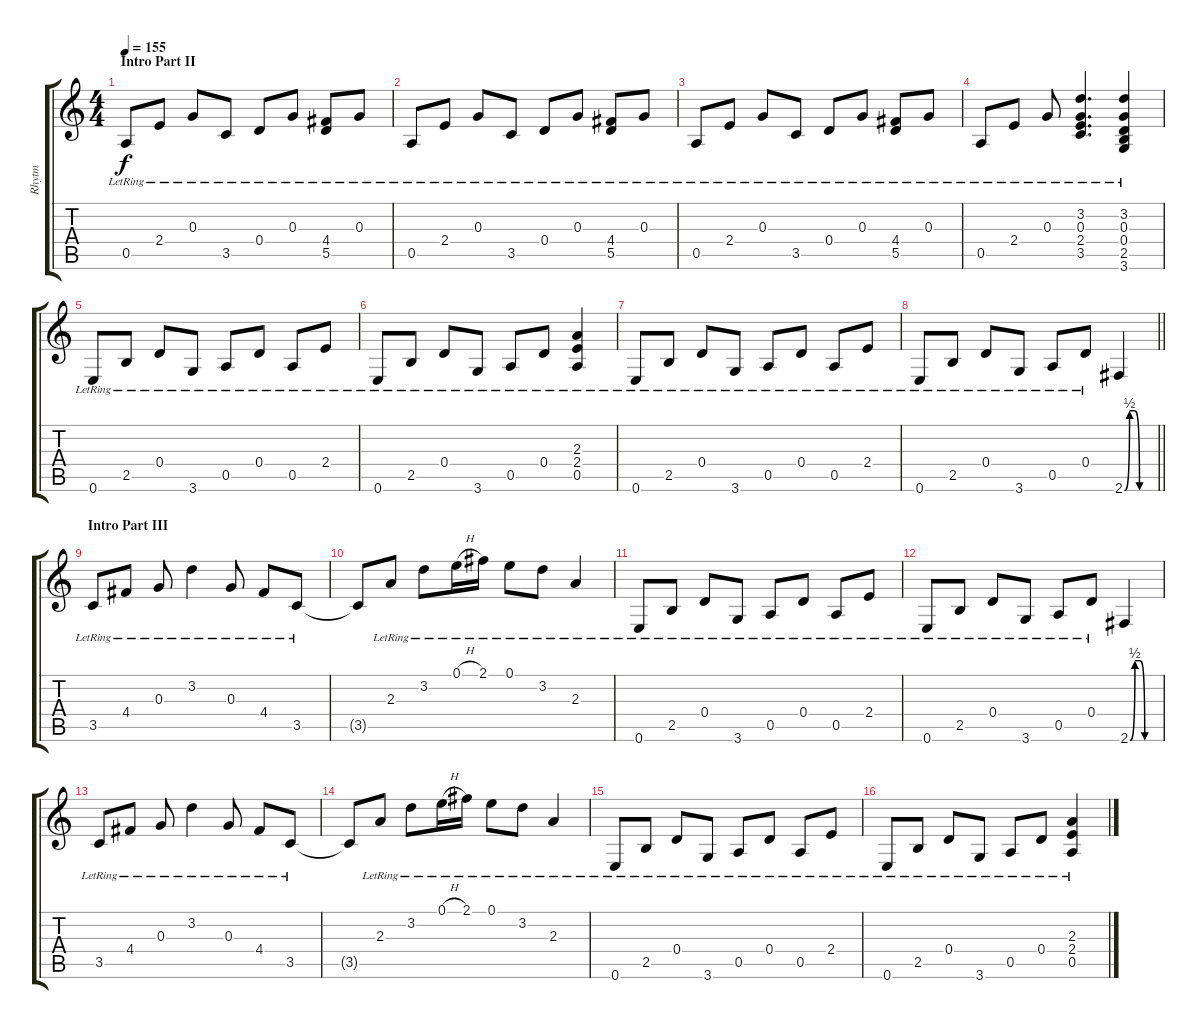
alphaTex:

\track ("Rhytm" "Rhytm") {instrument electricguitarclean}
\staff {score tabs}
\tuning (E4 B3 G3 D3 A2 E2) {hide}
\ts (4 4)
\section ("" "Intro Part II")
\tempo 155
\clef g2
\ks c
0.5{lr}.8{dy f} 2.4{lr}.8 0.3{lr}.8 3.5{lr}.8 0.4{lr}.8 0.3{lr}.8 (4.4{lr} 5.5{lr}).8 0.3{lr}.8 |
0.5{lr}.8 2.4{lr}.8 0.3{lr}.8 3.5{lr}.8 0.4{lr}.8 0.3{lr}.8 (4.4{lr} 5.5{lr}).8 0.3{lr}.8 |
0.5{lr}.8 2.4{lr}.8 0.3{lr}.8 3.5{lr}.8 0.4{lr}.8 0.3{lr}.8 (4.4{lr} 5.5{lr}).8 0.3{lr}.8 |
0.5{lr}.8 2.4{lr}.8 0.3{lr}.8 (3.2{lr} 0.3{lr} 2.4{lr} 3.5{lr}).4{d} (3.2{lr} 0.3{lr} 0.4{lr} 2.5{lr} 3.6{lr}).4 |
0.6{lr}.8 2.5{lr}.8 0.4{lr}.8 3.6{lr}.8 0.5{lr}.8 0.4{lr}.8 0.5{lr}.8 2.4{lr}.8 |
0.6{lr}.8 2.5{lr}.8 0.4{lr}.8 3.6{lr}.8 0.5{lr}.8 0.4{lr}.8 (2.3{lr} 2.4{lr} 0.5{lr}).4 |
0.6{lr}.8 2.5{lr}.8 0.4{lr}.8 3.6{lr}.8 0.5{lr}.8 0.4{lr}.8 0.5{lr}.8 2.4{lr}.8 |
\barLineRight lightlight
0.6{lr}.8 2.5{lr}.8 0.4{lr}.8 3.6{lr}.8 0.5{lr}.8 0.4{lr}.8 2.6{be (custom 0 0 10 2 20 2 30 0 60 0)}.4 |
\section ("" "Intro Part III")
3.5{lr}.8 4.4{lr}.8 0.3{lr}.8 3.2{lr}.4 0.3{lr}.8 4.4{lr}.8 3.5{lr}.8 |
3.5{t}.8 2.3{lr}.8 3.2{lr}.8 0.1{h lr}.16 2.1{lr}.16 0.1{lr}.8 3.2{lr}.8 2.3{lr}.4 |
0.6{lr}.8 2.5{lr}.8 0.4{lr}.8 3.6{lr}.8 0.5{lr}.8 0.4{lr}.8 0.5{lr}.8 2.4{lr}.8 |
0.6{lr}.8 2.5{lr}.8 0.4{lr}.8 3.6{lr}.8 0.5{lr}.8 0.4{lr}.8 2.6{be (custom 0 0 10 2 20 2 30 0 60 0)}.4 |
3.5{lr}.8 4.4{lr}.8 0.3{lr}.8 3.2{lr}.4 0.3{lr}.8 4.4{lr}.8 3.5{lr}.8 |
3.5{t}.8 2.3{lr}.8 3.2{lr}.8 0.1{h lr}.16 2.1{lr}.16 0.1{lr}.8 3.2{lr}.8 2.3{lr}.4 |
0.6{lr}.8 2.5{lr}.8 0.4{lr}.8 3.6{lr}.8 0.5{lr}.8 0.4{lr}.8 0.5{lr}.8 2.4{lr}.8 |
0.6{lr}.8 2.5{lr}.8 0.4{lr}.8 3.6{lr}.8 0.5{lr}.8 0.4{lr}.8 (2.3{lr} 2.4{lr} 0.5{lr}).4
